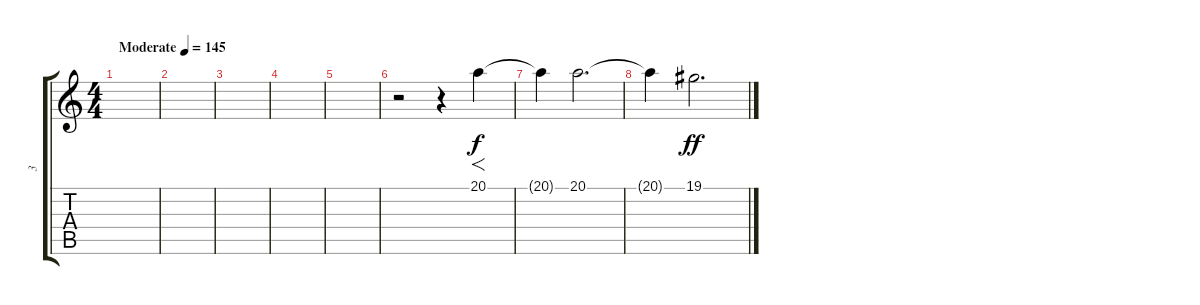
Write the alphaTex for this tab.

\track ("3" "3") {instrument tremolostrings}
\staff {score tabs}
\tuning (Db4 Ab3 E3 B2 Gb2 B1) {hide}
\ts (4 4)
\tempo (145 "Moderate")
\clef g2
\ks c
|
|
|
|
|
r.2 r.4 20.1.4{f} |
20.1{t}.4{dy f} 20.1.2{d} |
20.1{t}.4 19.1.2{d dy ff}
